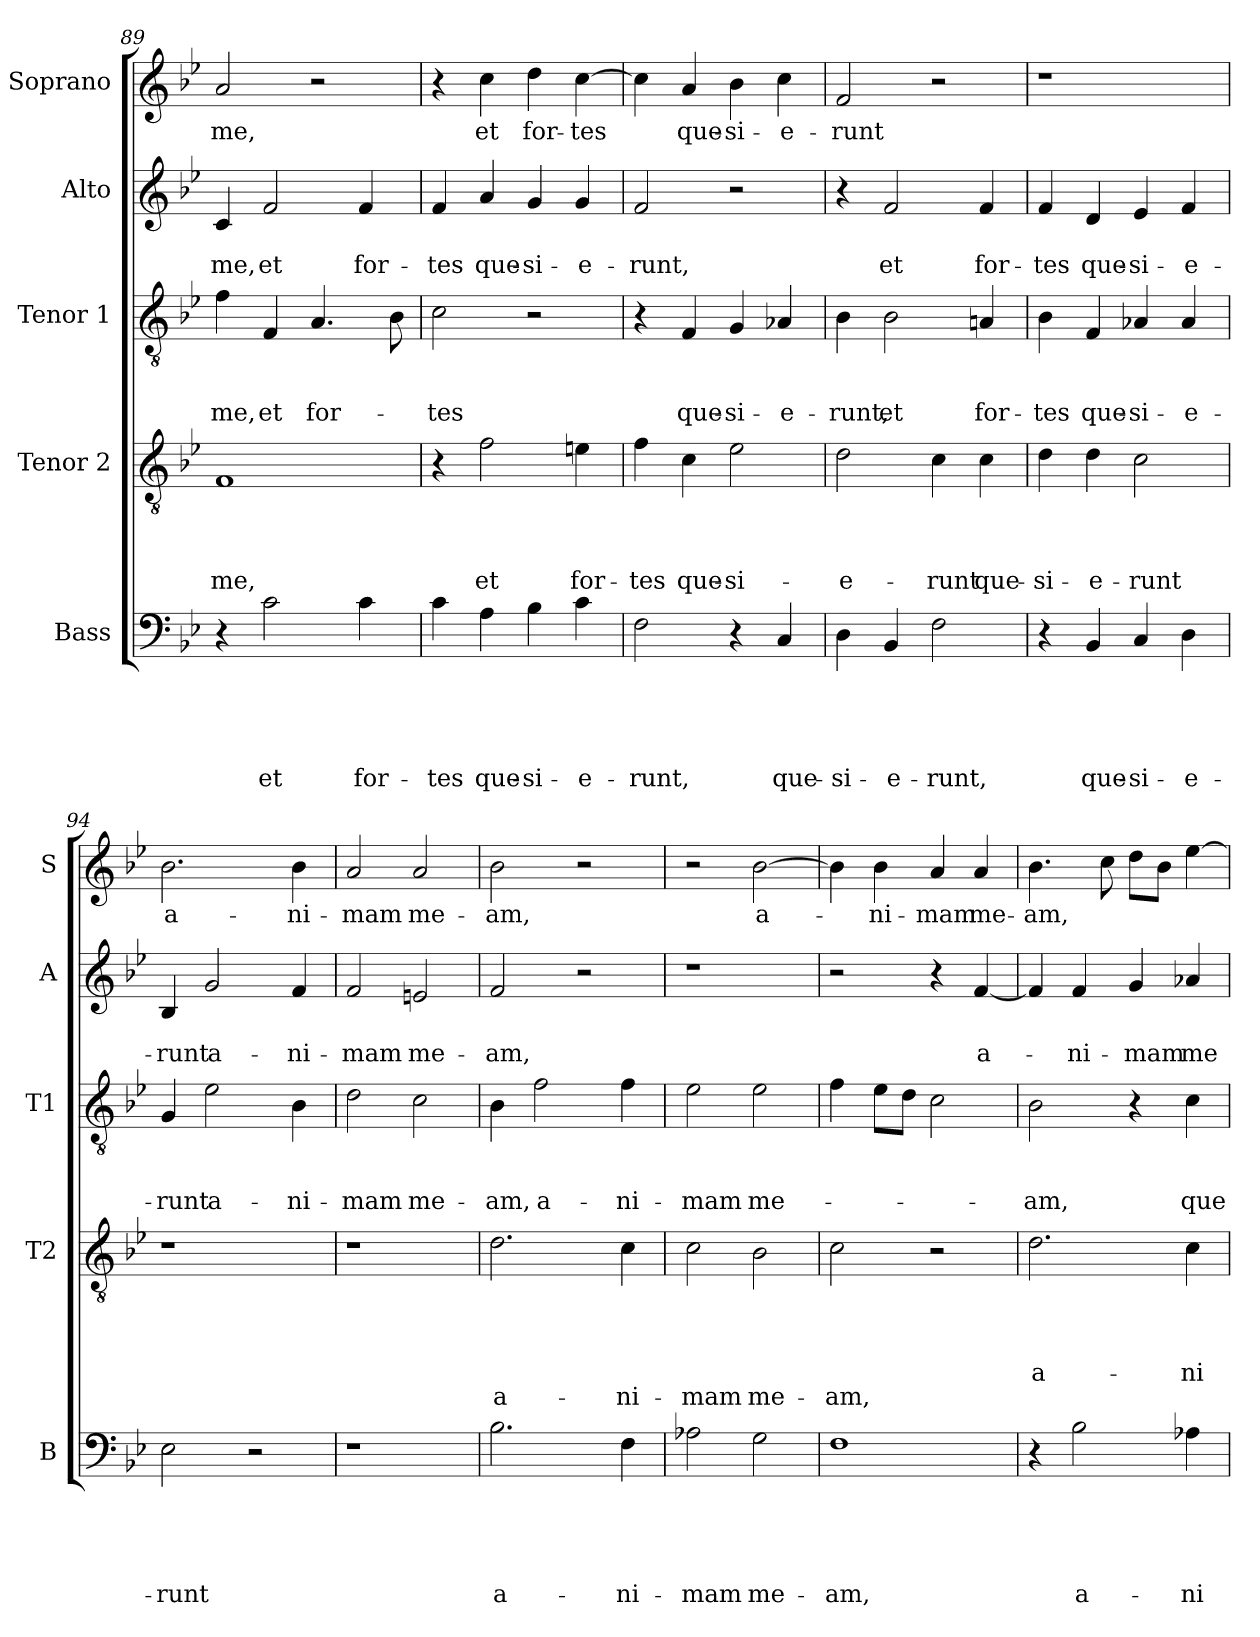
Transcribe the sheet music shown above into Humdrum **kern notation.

**kern	**text	**text	**text	**text	**text	**kern	**text	**text	**text	**text	**text	**kern	**text	**text	**text	**kern	**text	**text	**kern	**text
*part5	*part5	*part5	*part5	*part5	*part5	*part4	*part4	*part4	*part4	*part4	*part4	*part3	*part3	*part3	*part3	*part2	*part2	*part2	*part1	*part1
*staff5	*staff5	*staff5	*staff5	*staff5	*staff5	*staff4	*staff4	*staff4	*staff4	*staff4	*staff4	*staff3	*staff3	*staff3	*staff3	*staff2	*staff2	*staff2	*staff1	*staff1
*I"Bass	*	*	*	*	*	*I"Tenor 2	*	*	*	*	*	*I"Tenor 1	*	*	*	*I"Alto	*	*	*I"Soprano	*
*I'B	*	*	*	*	*	*I'T2	*	*	*	*	*	*I'T1	*	*	*	*I'A	*	*	*I'S	*
*clefF4	*	*	*	*	*	*clefGv2	*	*	*	*	*	*clefGv2	*	*	*	*clefG2	*	*	*clefG2	*
*k[b-e-]	*	*	*	*	*	*k[b-e-]	*	*	*	*	*	*k[b-e-]	*	*	*	*k[b-e-]	*	*	*k[b-e-]	*
*B-:	*	*	*	*	*	*B-:	*	*	*	*	*	*B-:	*	*	*	*B-:	*	*	*B-:	*
=89	=89	=89	=89	=89	=89	=89	=89	=89	=89	=89	=89	=89	=89	=89	=89	=89	=89	=89	=89	=89
!	!	!	!	!	!	!	!	!	!	!LO:LY:b	!	!	!	!	!LO:LY:b	!	!	!LO:LY:b	!	!LO:LY:b
4r	.	.	.	.	.	1F	.	.	.	me,	.	4f\	.	.	me,	4c/	.	me,	2a/	me,
!	!	!	!	!	!LO:LY:b	!	!	!	!	!	!	!	!	!	!LO:LY:b	!	!	!LO:LY:b	!	!
2c\	.	.	.	.	et	.	.	.	.	.	.	4F/	.	.	et	2f/	.	et	.	.
!	!	!	!	!	!	!	!	!	!	!	!	!	!	!	!LO:LY:b	!	!	!	!	!
.	.	.	.	.	.	.	.	.	.	.	.	4.A/	.	.	for-	.	.	.	2r	.
!	!	!	!	!	!LO:LY:b	!	!	!	!	!	!	!	!	!	!	!	!	!LO:LY:b	!	!
4c\	.	.	.	.	for-	.	.	.	.	.	.	.	.	.	.	4f/	.	for-	.	.
.	.	.	.	.	.	.	.	.	.	.	.	8B-\	.	.	.	.	.	.	.	.
=90	=90	=90	=90	=90	=90	=90	=90	=90	=90	=90	=90	=90	=90	=90	=90	=90	=90	=90	=90	=90
!	!	!	!	!	!LO:LY:b	!	!	!	!	!	!	!	!	!	!LO:LY:b	!	!	!LO:LY:b	!	!
4c\	.	.	.	.	-tes	4r	.	.	.	.	.	2c\	.	.	-tes	4f/	.	-tes	4r	.
!	!	!	!	!	!LO:LY:b	!	!	!	!	!LO:LY:b	!	!	!	!	!	!	!	!LO:LY:b	!	!LO:LY:b
4A\	.	.	.	.	que-	2f\	.	.	.	et	.	.	.	.	.	4a/	.	que-	4cc\	et
!	!	!	!	!	!LO:LY:b	!	!	!	!	!	!	!	!	!	!	!	!	!LO:LY:b	!	!LO:LY:b
4B-\	.	.	.	.	-si-	.	.	.	.	.	.	2r	.	.	.	4g/	.	-si-	4dd\	for-
!	!	!	!	!	!LO:LY:b	!	!	!	!	!LO:LY:b	!	!	!	!	!	!	!	!LO:LY:b	!	!LO:LY:b
4c\	.	.	.	.	-e-	4en\	.	.	.	for-	.	.	.	.	.	4g/	.	-e-	[4cc\	-tes
!!LO:LB:g=z
=91	=91	=91	=91	=91	=91	=91	=91	=91	=91	=91	=91	=91	=91	=91	=91	=91	=91	=91	=91	=91
!	!	!	!	!	!LO:LY:b	!	!	!	!	!LO:LY:b	!	!	!	!	!	!	!	!LO:LY:b	!	!
2F\	.	.	.	.	-runt,	4f\	.	.	.	-tes	.	4r	.	.	.	2f/	.	-runt,	4cc\]	.
!	!	!	!	!	!	!	!	!	!	!LO:LY:b	!	!	!	!	!LO:LY:b	!	!	!	!	!LO:LY:b
.	.	.	.	.	.	4c\	.	.	.	que-	.	4F/	.	.	que-	.	.	.	4a/	que-
!	!	!	!	!	!	!	!	!	!	!LO:LY:b	!	!	!	!	!LO:LY:b	!	!	!	!	!LO:LY:b
4r	.	.	.	.	.	2e-i\	.	.	.	-si-	.	4G/	.	.	-si-	2r	.	.	4b-\	-si-
!	!	!	!	!	!LO:LY:b	!	!	!	!	!	!	!	!	!	!LO:LY:b	!	!	!	!	!LO:LY:b
4C/	.	.	.	.	que-	.	.	.	.	.	.	4A-X/	.	.	-e-	.	.	.	4cc\	-e-
=92	=92	=92	=92	=92	=92	=92	=92	=92	=92	=92	=92	=92	=92	=92	=92	=92	=92	=92	=92	=92
!	!	!	!	!	!LO:LY:b	!	!	!	!	!LO:LY:b	!	!	!	!	!LO:LY:b	!	!	!	!	!LO:LY:b
4D\	.	.	.	.	-si-	2d\	.	.	.	-e-	.	4B-\	.	.	-runt,	4r	.	.	2f/	-runt
!	!	!	!	!	!LO:LY:b	!	!	!	!	!	!	!	!	!	!LO:LY:b	!	!	!LO:LY:b	!	!
4BB-/	.	.	.	.	-e-	.	.	.	.	.	.	2B-\	.	.	et	2f/	.	et	.	.
!	!	!	!	!	!LO:LY:b	!	!	!	!	!LO:LY:b	!	!	!	!	!	!	!	!	!	!
2F\	.	.	.	.	-runt,	4c\	.	.	.	-runt	.	.	.	.	.	.	.	.	2r	.
!	!	!	!	!	!	!	!	!	!	!LO:LY:b	!	!	!	!	!LO:LY:b	!	!	!LO:LY:b	!	!
.	.	.	.	.	.	4c\	.	.	.	que-	.	4Ani/	.	.	for-	4f/	.	for-	.	.
=93	=93	=93	=93	=93	=93	=93	=93	=93	=93	=93	=93	=93	=93	=93	=93	=93	=93	=93	=93	=93
!	!	!	!	!	!	!	!	!	!	!LO:LY:b	!	!	!	!	!LO:LY:b	!	!	!LO:LY:b	!	!
4r	.	.	.	.	.	4d\	.	.	.	-si-	.	4B-\	.	.	-tes	4f/	.	-tes	1r	.
!	!	!	!	!	!LO:LY:b	!	!	!	!	!LO:LY:b	!	!	!	!	!LO:LY:b	!	!	!LO:LY:b	!	!
4BB-/	.	.	.	.	que-	4d\	.	.	.	-e-	.	4F/	.	.	que-	4d/	.	que-	.	.
!	!	!	!	!	!LO:LY:b	!	!	!	!	!LO:LY:b	!	!	!	!	!LO:LY:b	!	!	!LO:LY:b	!	!
4C/	.	.	.	.	-si-	2c\	.	.	.	-runt	.	4A-X/	.	.	-si-	4e-/	.	-si-	.	.
!	!	!	!	!	!LO:LY:b	!	!	!	!	!	!	!	!	!	!LO:LY:b	!	!	!LO:LY:b	!	!
4D\	.	.	.	.	-e-	.	.	.	.	.	.	4A-/	.	.	-e-	4f/	.	-e-	.	.
=94	=94	=94	=94	=94	=94	=94	=94	=94	=94	=94	=94	=94	=94	=94	=94	=94	=94	=94	=94	=94
!	!	!	!	!	!LO:LY:b	!	!	!	!	!	!	!	!	!	!LO:LY:b	!	!	!LO:LY:b	!	!LO:LY:b
2E-\	.	.	.	.	-runt	1r	.	.	.	.	.	4G/	.	.	-runt	4B-/	.	-runt	2.b-\	a-
!	!	!	!	!	!	!	!	!	!	!	!	!	!	!	!LO:LY:b	!	!	!LO:LY:b	!	!
.	.	.	.	.	.	.	.	.	.	.	.	2e-\	.	.	a-	2g/	.	a-	.	.
2r	.	.	.	.	.	.	.	.	.	.	.	.	.	.	.	.	.	.	.	.
!	!	!	!	!	!	!	!	!	!	!	!	!	!	!	!LO:LY:b	!	!	!LO:LY:b	!	!LO:LY:b
.	.	.	.	.	.	.	.	.	.	.	.	4B-\	.	.	-ni-	4f/	.	-ni-	4b-\	-ni-
=95	=95	=95	=95	=95	=95	=95	=95	=95	=95	=95	=95	=95	=95	=95	=95	=95	=95	=95	=95	=95
!	!	!	!	!	!	!	!	!	!	!	!	!	!	!	!LO:LY:b	!	!	!LO:LY:b	!	!LO:LY:b
1r	.	.	.	.	.	1r	.	.	.	.	.	2d\	.	.	-mam	2f/	.	-mam	2a/	-mam
!	!	!	!	!	!	!	!	!	!	!	!	!	!	!	!LO:LY:b	!	!	!LO:LY:b	!	!LO:LY:b
.	.	.	.	.	.	.	.	.	.	.	.	2c\	.	.	me-	2en/	.	me-	2a/	me-
=96	=96	=96	=96	=96	=96	=96	=96	=96	=96	=96	=96	=96	=96	=96	=96	=96	=96	=96	=96	=96
!	!	!	!	!	!LO:LY:b	!	!	!	!	!	!LO:LY:b	!	!	!	!LO:LY:b	!	!	!LO:LY:b	!	!LO:LY:b
2.B-\	.	.	.	.	a-	2.d\	.	.	.	.	a-	4B-\	.	.	-am,	2f/	.	-am,	2b-\	-am,
!	!	!	!	!	!	!	!	!	!	!	!	!	!	!	!LO:LY:b	!	!	!	!	!
.	.	.	.	.	.	.	.	.	.	.	.	2f\	.	.	a-	.	.	.	.	.
.	.	.	.	.	.	.	.	.	.	.	.	.	.	.	.	2r	.	.	2r	.
!	!	!	!	!	!LO:LY:b	!	!	!	!	!	!LO:LY:b	!	!	!	!LO:LY:b	!	!	!	!	!
4F\	.	.	.	.	-ni-	4c\	.	.	.	.	-ni-	4f\	.	.	-ni-	.	.	.	.	.
!!LO:LB:g=z
=97	=97	=97	=97	=97	=97	=97	=97	=97	=97	=97	=97	=97	=97	=97	=97	=97	=97	=97	=97	=97
!	!	!	!	!	!LO:LY:b	!	!	!	!	!	!LO:LY:b	!	!	!	!LO:LY:b	!	!	!	!	!
2A-X\	.	.	.	.	-mam	2c\	.	.	.	.	-mam	2e-\	.	.	-mam	1r	.	.	2r	.
!	!	!	!	!	!LO:LY:b	!	!	!	!	!	!LO:LY:b	!	!	!	!LO:LY:b	!	!	!	!	!LO:LY:b
2G\	.	.	.	.	me-	2B-\	.	.	.	.	me-	2e-\	.	.	me-	.	.	.	[2b-\	a-
=98	=98	=98	=98	=98	=98	=98	=98	=98	=98	=98	=98	=98	=98	=98	=98	=98	=98	=98	=98	=98
!	!	!	!	!	!LO:LY:b	!	!	!	!	!	!LO:LY:b	!	!	!	!	!	!	!	!	!
1F	.	.	.	.	-am,	2c\	.	.	.	.	-am,	4f\	.	.	.	2r	.	.	4b-\]	.
!	!	!	!	!	!	!	!	!	!	!	!	!	!	!	!	!	!	!	!	!LO:LY:b
.	.	.	.	.	.	.	.	.	.	.	.	8e-\L	.	.	.	.	.	.	4b-\	-ni-
.	.	.	.	.	.	.	.	.	.	.	.	8d\J	.	.	.	.	.	.	.	.
!	!	!	!	!	!	!	!	!	!	!	!	!	!	!	!	!	!	!	!	!LO:LY:b
.	.	.	.	.	.	2r	.	.	.	.	.	2c\	.	.	.	4r	.	.	4a/	-mam
!	!	!	!	!	!	!	!	!	!	!	!	!	!	!	!	!	!	!LO:LY:b	!	!LO:LY:b
.	.	.	.	.	.	.	.	.	.	.	.	.	.	.	.	[4f/	.	a-	4a/	me-
=99	=99	=99	=99	=99	=99	=99	=99	=99	=99	=99	=99	=99	=99	=99	=99	=99	=99	=99	=99	=99
!	!	!	!	!	!	!	!	!	!	!LO:LY:b	!	!	!	!	!LO:LY:b	!	!	!	!	!LO:LY:b
4r	.	.	.	.	.	2.d\	.	.	.	a-	.	2B-\	.	.	-am,	4f/]	.	.	4.b-\	-am,
!	!	!	!	!	!LO:LY:b	!	!	!	!	!	!	!	!	!	!	!	!	!LO:LY:b	!	!
2B-\	.	.	.	.	a-	.	.	.	.	.	.	.	.	.	.	4f/	.	-ni-	.	.
.	.	.	.	.	.	.	.	.	.	.	.	.	.	.	.	.	.	.	8cc\	.
!	!	!	!	!	!	!	!	!	!	!	!	!	!	!	!	!	!	!LO:LY:b	!	!
.	.	.	.	.	.	.	.	.	.	.	.	4r	.	.	.	4g/	.	-mam	8dd\L	.
.	.	.	.	.	.	.	.	.	.	.	.	.	.	.	.	.	.	.	8b-\J	.
!	!	!	!	!	!LO:LY:b	!	!	!	!	!LO:LY:b	!	!	!	!	!LO:LY:b	!	!	!LO:LY:b	!	!
4A-X\	.	.	.	.	-ni-	4c\	.	.	.	-ni-	.	4c\	.	.	que-	4a-X/	.	me-	[4ee-\	.
=	=	=	=	=	=	=	=	=	=	=	=	=	=	=	=	=	=	=	=	=
*-	*-	*-	*-	*-	*-	*-	*-	*-	*-	*-	*-	*-	*-	*-	*-	*-	*-	*-	*-	*-
